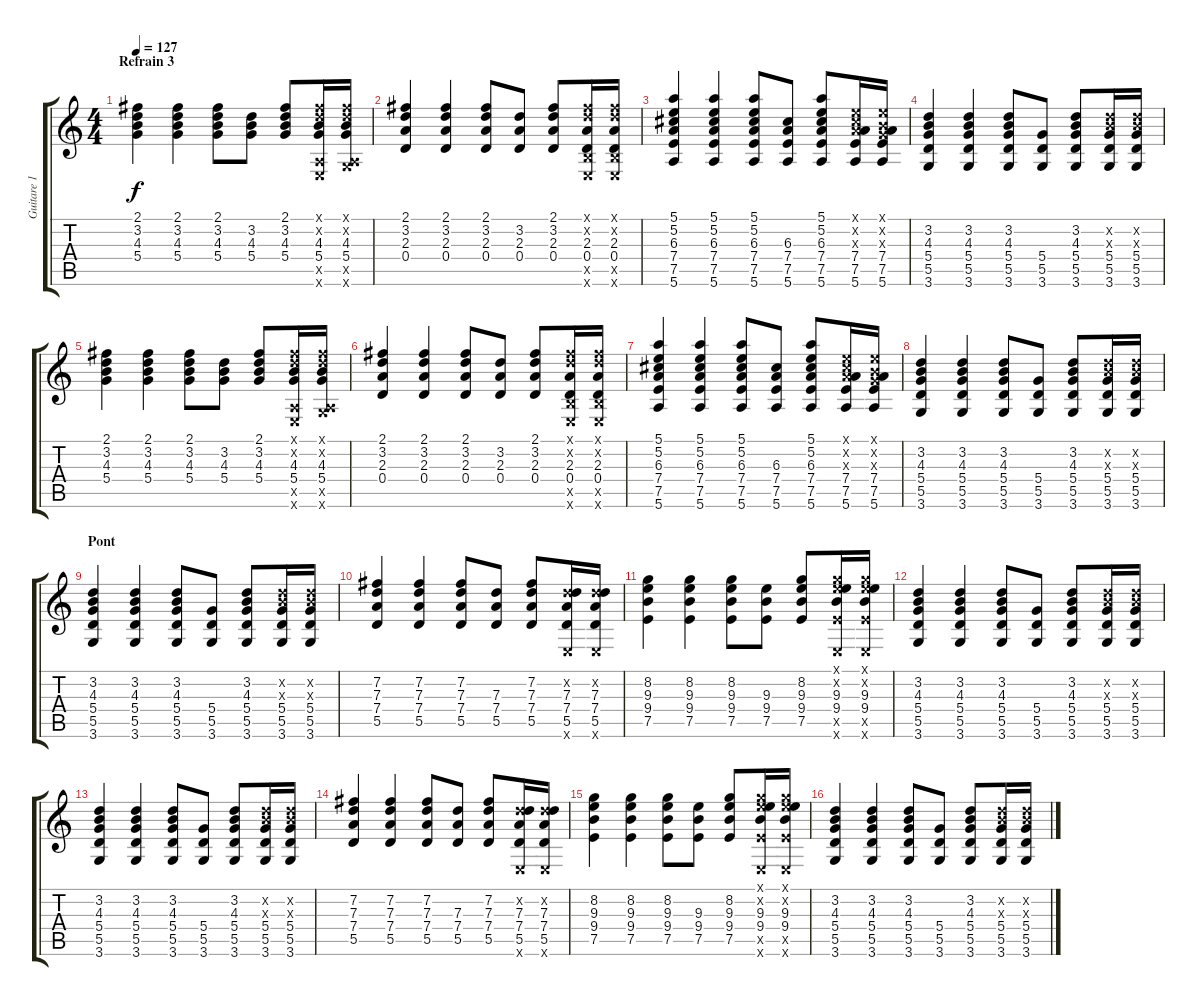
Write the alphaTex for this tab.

\track ("Guitare 1" "Guitare 1") {instrument acousticguitarsteel}
\staff {score tabs}
\tuning (E4 B3 G3 D3 A2 E2) {hide}
\ts (4 4)
\section ("" "Refrain 3")
\tempo 127
\clef g2
\ks c
(2.1 3.2 4.3 5.4).4{dy f} (2.1 3.2 4.3 5.4).4 (2.1 3.2 4.3 5.4).8 (3.2 4.3 5.4).8 (2.1 3.2 4.3 5.4).8 (2.1{x} 3.2{x} 4.3 5.4 0.5{x} 0.6{x}).16 (2.1{x} 3.2{x} 4.3 5.4 0.5{x} 3.6{x}).16 |
(2.1 3.2 2.3 0.4).4 (2.1 3.2 2.3 0.4).4 (2.1 3.2 2.3 0.4).8 (3.2 2.3 0.4).8 (2.1 3.2 2.3 0.4).8 (2.1{x} 3.2{x} 2.3 0.4 2.5{x} 0.6{x}).16 (2.1{x} 3.2{x} 2.3 0.4 2.5{x} 0.6{x}).16 |
(5.1 5.2 6.3 7.4 7.5 5.6).4 (5.1 5.2 6.3 7.4 7.5 5.6).4 (5.1 5.2 6.3 7.4 7.5 5.6).8 (6.3 7.4 7.5 5.6).8 (5.1 5.2 6.3 7.4 7.5 5.6).8 (0.1{x} 2.2{x} 2.3{x} 7.4 7.5 5.6).16 (0.1{x} 0.2{x} 0.3{x} 7.4 7.5 5.6).16 |
(3.2 4.3 5.4 5.5 3.6).4 (3.2 4.3 5.4 5.5 3.6).4 (3.2 4.3 5.4 5.5 3.6).8 (5.4 5.5 3.6).8 (3.2 4.3 5.4 5.5 3.6).8 (3.2{x} 4.3{x} 5.4 5.5 3.6).16 (3.2{x} 4.3{x} 5.4 5.5 3.6).16 |
(2.1 3.2 4.3 5.4).4 (2.1 3.2 4.3 5.4).4 (2.1 3.2 4.3 5.4).8 (3.2 4.3 5.4).8 (2.1 3.2 4.3 5.4).8 (2.1{x} 3.2{x} 4.3 5.4 0.5{x} 0.6{x}).16 (2.1{x} 3.2{x} 4.3 5.4 0.5{x} 3.6{x}).16 |
(2.1 3.2 2.3 0.4).4 (2.1 3.2 2.3 0.4).4 (2.1 3.2 2.3 0.4).8 (3.2 2.3 0.4).8 (2.1 3.2 2.3 0.4).8 (2.1{x} 3.2{x} 2.3 0.4 2.5{x} 0.6{x}).16 (2.1{x} 3.2{x} 2.3 0.4 2.5{x} 0.6{x}).16 |
(5.1 5.2 6.3 7.4 7.5 5.6).4 (5.1 5.2 6.3 7.4 7.5 5.6).4 (5.1 5.2 6.3 7.4 7.5 5.6).8 (6.3 7.4 7.5 5.6).8 (5.1 5.2 6.3 7.4 7.5 5.6).8 (0.1{x} 2.2{x} 2.3{x} 7.4 7.5 5.6).16 (0.1{x} 0.2{x} 0.3{x} 7.4 7.5 5.6).16 |
(3.2 4.3 5.4 5.5 3.6).4 (3.2 4.3 5.4 5.5 3.6).4 (3.2 4.3 5.4 5.5 3.6).8 (5.4 5.5 3.6).8 (3.2 4.3 5.4 5.5 3.6).8 (3.2{x} 4.3{x} 5.4 5.5 3.6).16 (3.2{x} 4.3{x} 5.4 5.5 3.6).16 |
\section ("" "Pont")
(3.2 4.3 5.4 5.5 3.6).4 (3.2 4.3 5.4 5.5 3.6).4 (3.2 4.3 5.4 5.5 3.6).8 (5.4 5.5 3.6).8 (3.2 4.3 5.4 5.5 3.6).8 (3.2{x} 4.3{x} 5.4 5.5 3.6).16 (3.2{x} 4.3{x} 5.4 5.5 3.6).16 |
(7.2 7.3 7.4 5.5).4 (7.2 7.3 7.4 5.5).4 (7.2 7.3 7.4 5.5).8 (7.3 7.4 5.5).8 (7.2 7.3 7.4 5.5).8 (3.2{x} 7.3 7.4 5.5 0.6{x}).16 (3.2{x} 7.3 7.4 5.5 0.6{x}).16 |
(8.2 9.3 9.4 7.5).4 (8.2 9.3 9.4 7.5).4 (8.2 9.3 9.4 7.5).8 (9.3 9.4 7.5).8 (8.2 9.3 9.4 7.5).8 (0.1{x} 8.2{x} 9.3 9.4 7.5{x} 0.6{x}).16 (0.1{x} 8.2{x} 9.3 9.4 7.5{x} 0.6{x}).16 |
(3.2 4.3 5.4 5.5 3.6).4 (3.2 4.3 5.4 5.5 3.6).4 (3.2 4.3 5.4 5.5 3.6).8 (5.4 5.5 3.6).8 (3.2 4.3 5.4 5.5 3.6).8 (3.2{x} 4.3{x} 5.4 5.5 3.6).16 (3.2{x} 4.3{x} 5.4 5.5 3.6).16 |
(3.2 4.3 5.4 5.5 3.6).4 (3.2 4.3 5.4 5.5 3.6).4 (3.2 4.3 5.4 5.5 3.6).8 (5.4 5.5 3.6).8 (3.2 4.3 5.4 5.5 3.6).8 (3.2{x} 4.3{x} 5.4 5.5 3.6).16 (3.2{x} 4.3{x} 5.4 5.5 3.6).16 |
(7.2 7.3 7.4 5.5).4 (7.2 7.3 7.4 5.5).4 (7.2 7.3 7.4 5.5).8 (7.3 7.4 5.5).8 (7.2 7.3 7.4 5.5).8 (3.2{x} 7.3 7.4 5.5 0.6{x}).16 (3.2{x} 7.3 7.4 5.5 0.6{x}).16 |
(8.2 9.3 9.4 7.5).4 (8.2 9.3 9.4 7.5).4 (8.2 9.3 9.4 7.5).8 (9.3 9.4 7.5).8 (8.2 9.3 9.4 7.5).8 (0.1{x} 8.2{x} 9.3 9.4 7.5{x} 0.6{x}).16 (0.1{x} 8.2{x} 9.3 9.4 7.5{x} 0.6{x}).16 |
(3.2 4.3 5.4 5.5 3.6).4 (3.2 4.3 5.4 5.5 3.6).4 (3.2 4.3 5.4 5.5 3.6).8 (5.4 5.5 3.6).8 (3.2 4.3 5.4 5.5 3.6).8 (3.2{x} 4.3{x} 5.4 5.5 3.6).16 (3.2{x} 4.3{x} 5.4 5.5 3.6).16
